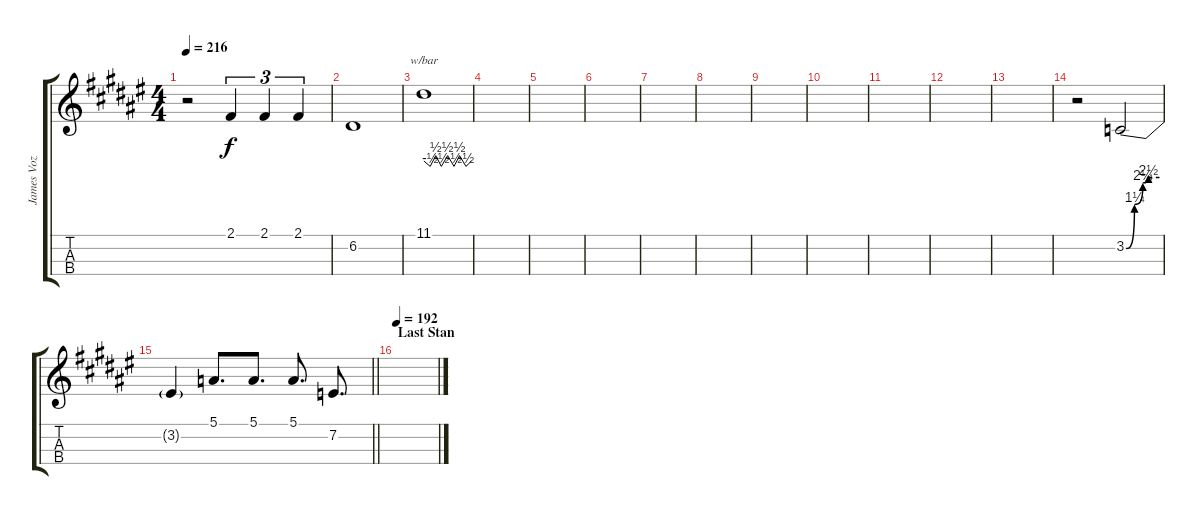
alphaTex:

\track ("James Voz" "James Voz") {instrument harmonica}
\staff {score tabs}
\tuning (E4 A3 D3 G2) {hide}
\ts (4 4)
\tempo 216
\clef g2
\ks f#
r.2{dy f} 2.1.4{tu (3 2)} 2.1.4{tu (3 2)} 2.1.4{tu (3 2)} |
6.2.1 |
11.1.1{tbe (custom default 0 0 8 -2 15 2 22 -2 30 2 38 -2 45 2 53 -2 60 0)} |
|
|
|
|
|
|
|
|
|
|
r.2 3.2{be (custom 0 0 15 5 30 9 40 10 60 10)}.2 |
\barLineRight lightlight
3.2{t}.4 5.1.8{d} 5.1.8{d} 5.1.8{d} 7.2.8{d} |
\section ("" "Last Stan")
\tempo 192
